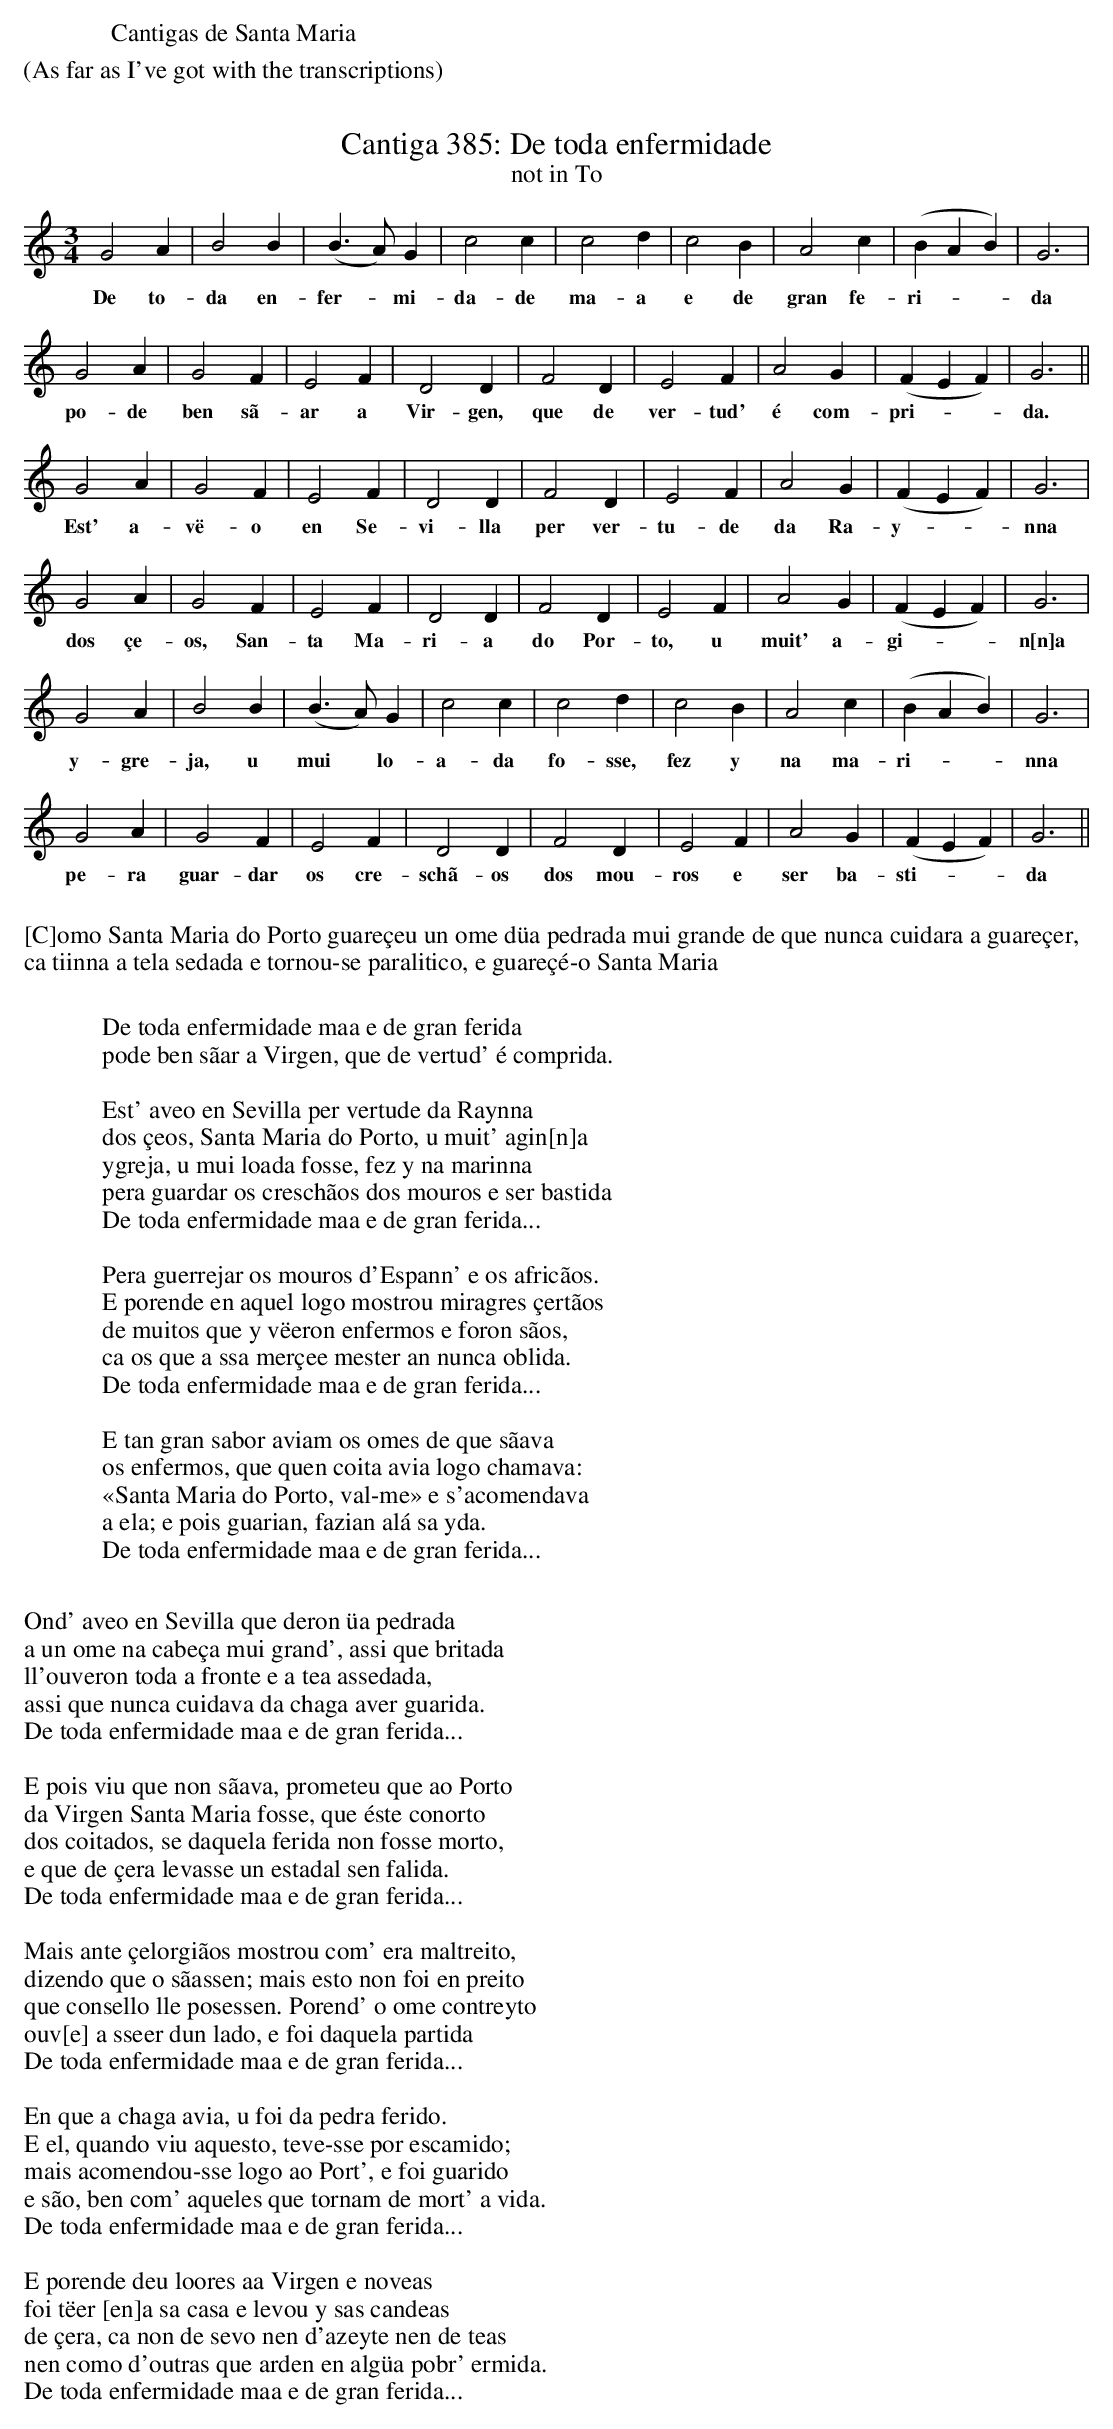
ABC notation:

X:1
T: Cantiga 385: De toda enfermidade
M: 3/4
L: 1/4
Q: 1/4=200
K: G Mixolydian
V:1
  G2  A|B2 B|(B>A)  G|c2 c |c2 d|c2 B| A2   c|(BAB)|G3 |
w:De to-da en-fer-*mi-da-de ma-a e de gran fe- ri-**da
  G2  A| G2  F|E2 F| D2  D  | F2  D| E2  F  |A2 G|(FEF) |G3 ||
w:po-de ben sã-ar a Vir-gen, que de ver-tud' é com-pri-**da.
  G2   A|G2 F|E2  F|D2  D | F2  D |E2  F|A2  G|(FEF)|G3 |
w:Est' a-vë-o en Se-vi-lla per ver-tu-de da Ra- y-**nna
   G2  A|G2   F| E2  F|D2 D|F2  D |E2  F| A2   G|(FEF)| G3 |
w:dos çe-os, San-ta Ma-ri-a do Por-to, u muit' a- gi-**n[n]a
  G2 A| B2  B|(B>A)  G|c2  c | c2  d  | c2 B|A2  c|(BAB)| G3 |
w:y-gre-ja, u  mui* lo-a- da   fo-sse, fez y na ma- ri-**nna
  G2  A| G2   F| E2  F | D2  D | F2  D | E2 F| A2  G|(FEF)| G3 ||
w:pe-ra guar-dar os cre-schã-os dos mou-ros e ser ba- sti-**da
W:
%%begintext fill
%%[C]omo Santa Maria do Porto guareçeu un ome düa pedrada mui grande de que nunca cuidara a guareçer,
%%ca tiinna a tela sedada e tornou-se paralitico, e guareçé-o Santa Maria
%%endtext
W:
W:De toda enfermidade maa e de gran ferida		% From all infirmity wretched and from great injury
W:pode ben sãar a Virgen, que de vertud' é comprida.	% well able to.cure is the Virgin, who with virtue is fulfilled.
W:
W:Est' aveo en Sevilla per vertude da Raynna		% This happened in Sevilla through virtue of.the Queen
W:dos çeos, Santa Maria do Porto, u muit' agin[n]a	% of heaven, Saint Maria of Porto, where much afterwards
W:ygreja, u mui loada fosse, fez y na marinna		% church, where greatly praised she.should.be, one.did.build there on.the coast
W:pera guardar os creschãos dos mouros e ser bastida	% for to.protect the creschãos from.the mouros and to.be bastion
W:De toda enfermidade maa e de gran ferida...
W:
W:Pera guerrejar os mouros d'Espann' e os africãos.	% For to.make.war.on the mouros of Espanna and the africãos.
W:E porende en aquel logo mostrou miragres çertãos	% And therefore in that at.once she.did.show miracles sure
W:de muitos que y vëeron enfermos e foron sãos,		% of many who there did.come sick and did.go whole,
W:ca os que a ssa merçee mester an nunca oblida.	% because those who to her mercy have need never forget.
W:De toda enfermidade maa e de gran ferida...
W:
W:E tan gran sabor aviam os omes de que sãava		% And such great satisfaction had the men among whom she.cured
W:os enfermos, que quen coita avia logo chamava:	% the sick, that whosoever had pain at.once called:
W:«Santa Maria do Porto, val-me» e s'acomendava		% "Saint Maria of Porto, help me" and entrusted himself
W:a ela; e pois guarian, fazian alá sa yda.		% to her; and after they.were.cured, they.took there their departure.
W:De toda enfermidade maa e de gran ferida...
W:
W:Ond' aveo en Sevilla que deron üa pedrada		% In.which it.happened in Sevilla that they.did throw a rock
W:a un ome na cabeça mui grand', assi que britada	% at a man in.the head very great, such that broken
W:ll'ouveron toda a fronte e a tea assedada,		% they.had.gotten all his forehead and the (brain) membrane cut,
W:assi que nunca cuidava da chaga aver guarida.		% such that he never thought from.the wound to.have been.cured.
W:De toda enfermidade maa e de gran ferida...
W:
W:E pois viu que non sãava, prometeu que ao Porto	% And then he.saw that it was not healing, he.did.promise that to Porto
W:da Virgen Santa Maria fosse, que éste conorto		% of.the Virgin Saint Maria he.should.go, who is.this comfort
W:dos coitados, se daquela ferida non fosse morto,	% of.the unfortunate, if of.that wound he should not be dead,
W:e que de çera levasse un estadal sen falida.		% and that of wax he.should.carry a taper without fail.
W:De toda enfermidade maa e de gran ferida...
W:
W:Mais ante çelorgiãos mostrou com' era maltreito,	% But before surgeons he.did.show how he.was ill-treated,
W:dizendo que o sãassen; mais esto non foi en preito	% saying that they.should.cure him; but this was not possible
W:que consello lle posessen. Porend' o ome contreyto	% that advice to.him they.should.set. Therefore the crippled man
W:ouv[e] a sseer dun lado, e foi daquela partida	% had for to.be to.one side, and one.went|was from.that departure
W:De toda enfermidade maa e de gran ferida...
W:
W:En que a chaga avia, u foi da pedra ferido.		% In which the wound he.had, when he.was by.the rock struck.
W:E el, quando viu aquesto, teve-sse por escamido;	% And he, when he.saw this, did.hold himself as mocked;
W:mais acomendou-sse logo ao Port', e foi guarido	% but he.did.entrust himself at.once to Porto, and was healed
W:e são, ben com' aqueles que tornam de mort' a vida.	% and whole, much as those who return from death to life.
W:De toda enfermidade maa e de gran ferida...
W:
W:E porende deu loores aa Virgen e noveas		% And therefore he.did.give praises to.the Virgin and novenas
W:foi tëer [en]a sa casa e levou y sas candeas		% he.went to.hold in his own house and did.carry there his candles
W:de çera, ca non de sevo nen d'azeyte nen de teas	% of wax, because neither of tallow nor of oil nor of fabric
W:nen como d'outras que arden en algüa pobr' ermida.	% nor as from others that burn in any poor hermitage.
W:De toda enfermidade maa e de gran ferida...
